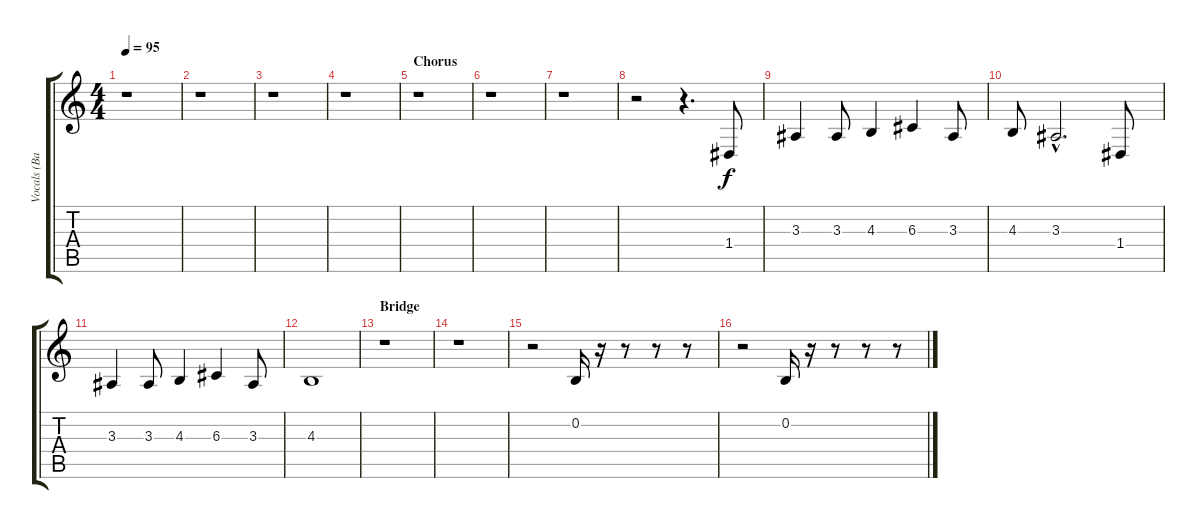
\track ("Vocals (Back)" "Vocals (Ba") {instrument trumpet}
\staff {score tabs}
\tuning (E4 B3 G3 D3 A2 E2) {hide}
\ts (4 4)
\tempo 95
\clef g2
\ks c
r.1{dy f} |
r.1 |
r.1 |
r.1 |
\section ("" "Chorus")
r.1 |
r.1 |
r.1 |
r.2 r.4{d} 1.4.8 |
3.3.4 3.3.8 4.3.4 6.3.4 3.3.8 |
4.3.8 3.3{hac}.2{d} 1.4.8 |
3.3.4 3.3.8 4.3.4 6.3.4 3.3.8 |
4.3.1 |
\section ("" "Bridge")
r.1 |
r.1 |
r.2 0.2.16 r.16 r.8 r.8 r.8 |
r.2 0.2.16 r.16 r.8 r.8 r.8
